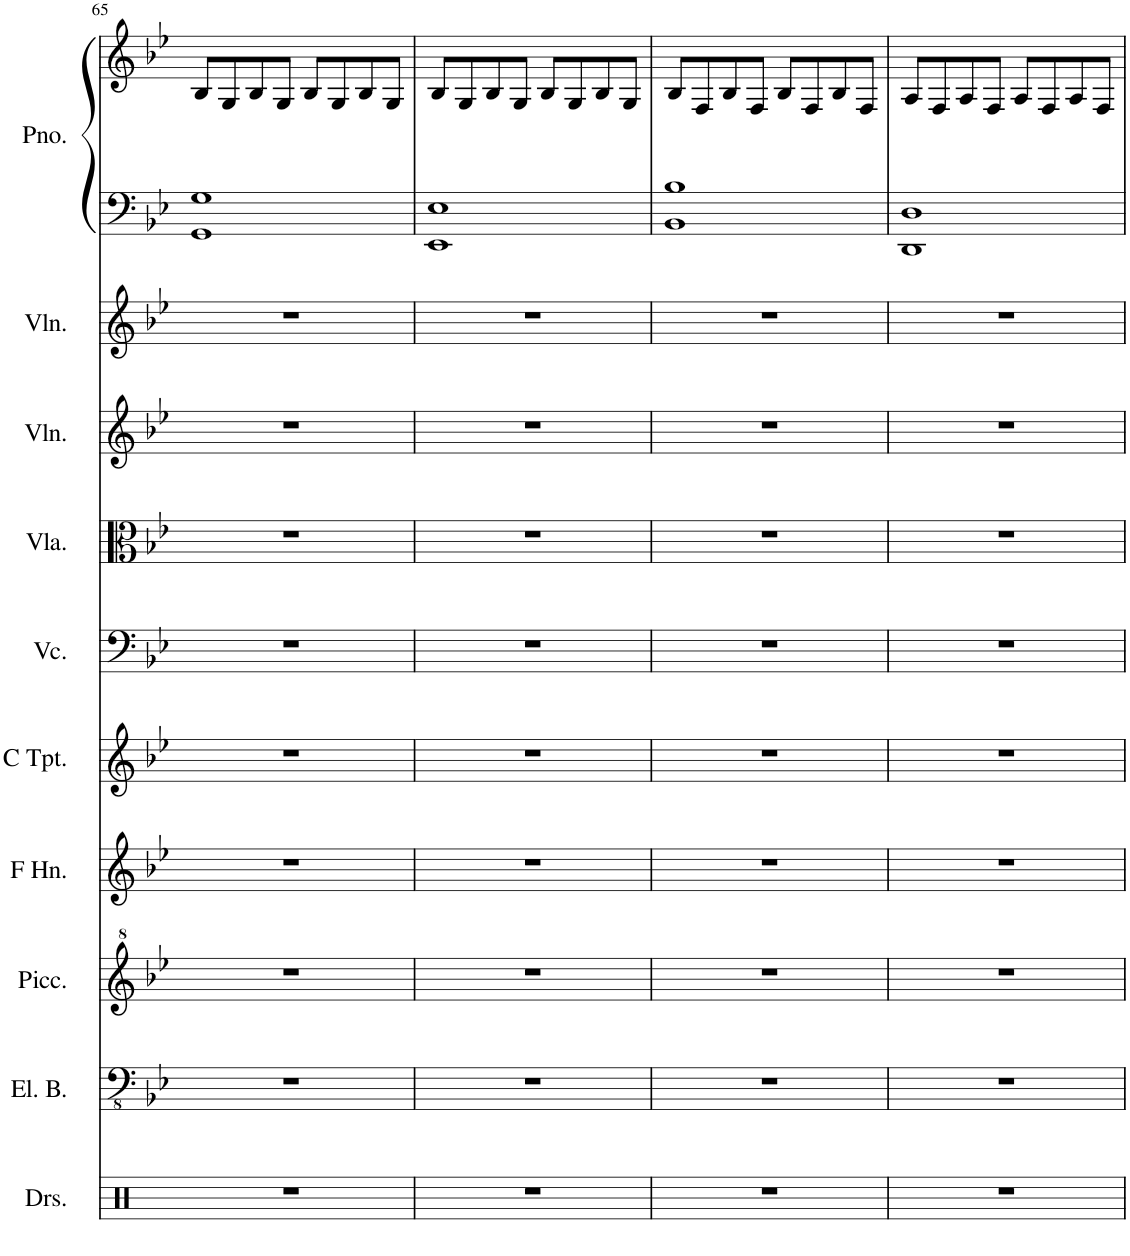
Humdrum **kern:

**kern	**kern	**kern	**kern	**kern	**kern	**kern	**kern	**kern	**kern	**kern
*part10	*part9	*part8	*part7	*part6	*part5	*part4	*part3	*part2	*part1	*part1
*staff11	*staff10	*staff9	*staff8	*staff7	*staff6	*staff5	*staff4	*staff3	*staff2	*staff1
*I"Drumset	*I"Electric Bass	*I"Piccolo	*I"Horn in F	*I"C Trumpet	*I"Violoncello	*I"Viola	*I"Violin	*I"Violin	*I"Piano	*
*I'Drs.	*I'El. B.	*I'Picc.	*	*I'C Tpt.	*I'Vc.	*I'Vla.	*I'Vln.	*I'Vln.	*I'Pno.	*
!!LO:PB:g=z
*clefX	*clefFv4	*clefG^2	*clefG2	*clefG2	*clefF4	*clefC3	*clefG2	*clefG2	*clefF4	*clefG2
*	*	*ITrd-7c-12	*ITrd4c7	*	*	*	*	*	*	*
*k[]	*k[b-e-]	*k[b-e-]	*k[b-e-]	*k[b-e-]	*k[b-e-]	*k[b-e-]	*k[b-e-]	*k[b-e-]	*k[b-e-]	*k[b-e-]
*M4/4	*M4/4	*M4/4	*M4/4	*M4/4	*M4/4	*M4/4	*M4/4	*M4/4	*M4/4	*M4/4
=65	=65	=65	=65	=65	=65	=65	=65	=65	=65	=65
1r	1r	1r	1r	1r	1r	1r	1r	1r	1GG 1G	8B-/L
.	.	.	.	.	.	.	.	.	.	8G/
.	.	.	.	.	.	.	.	.	.	8B-/
.	.	.	.	.	.	.	.	.	.	8G/J
.	.	.	.	.	.	.	.	.	.	8B-/L
.	.	.	.	.	.	.	.	.	.	8G/
.	.	.	.	.	.	.	.	.	.	8B-/
.	.	.	.	.	.	.	.	.	.	8G/J
=66	=66	=66	=66	=66	=66	=66	=66	=66	=66	=66
1r	1r	1r	1r	1r	1r	1r	1r	1r	1EE- 1E-	8B-/L
.	.	.	.	.	.	.	.	.	.	8G/
.	.	.	.	.	.	.	.	.	.	8B-/
.	.	.	.	.	.	.	.	.	.	8G/J
.	.	.	.	.	.	.	.	.	.	8B-/L
.	.	.	.	.	.	.	.	.	.	8G/
.	.	.	.	.	.	.	.	.	.	8B-/
.	.	.	.	.	.	.	.	.	.	8G/J
=67	=67	=67	=67	=67	=67	=67	=67	=67	=67	=67
1r	1r	1r	1r	1r	1r	1r	1r	1r	1BB- 1B-	8B-/L
.	.	.	.	.	.	.	.	.	.	8F/
.	.	.	.	.	.	.	.	.	.	8B-/
.	.	.	.	.	.	.	.	.	.	8F/J
.	.	.	.	.	.	.	.	.	.	8B-/L
.	.	.	.	.	.	.	.	.	.	8F/
.	.	.	.	.	.	.	.	.	.	8B-/
.	.	.	.	.	.	.	.	.	.	8F/J
=68	=68	=68	=68	=68	=68	=68	=68	=68	=68	=68
1r	1r	1r	1r	1r	1r	1r	1r	1r	1DD 1D	8A/L
.	.	.	.	.	.	.	.	.	.	8F/
.	.	.	.	.	.	.	.	.	.	8A/
.	.	.	.	.	.	.	.	.	.	8F/J
.	.	.	.	.	.	.	.	.	.	8A/L
.	.	.	.	.	.	.	.	.	.	8F/
.	.	.	.	.	.	.	.	.	.	8A/
.	.	.	.	.	.	.	.	.	.	8F/J
=	=	=	=	=	=	=	=	=	=	=
*-	*-	*-	*-	*-	*-	*-	*-	*-	*-	*-
